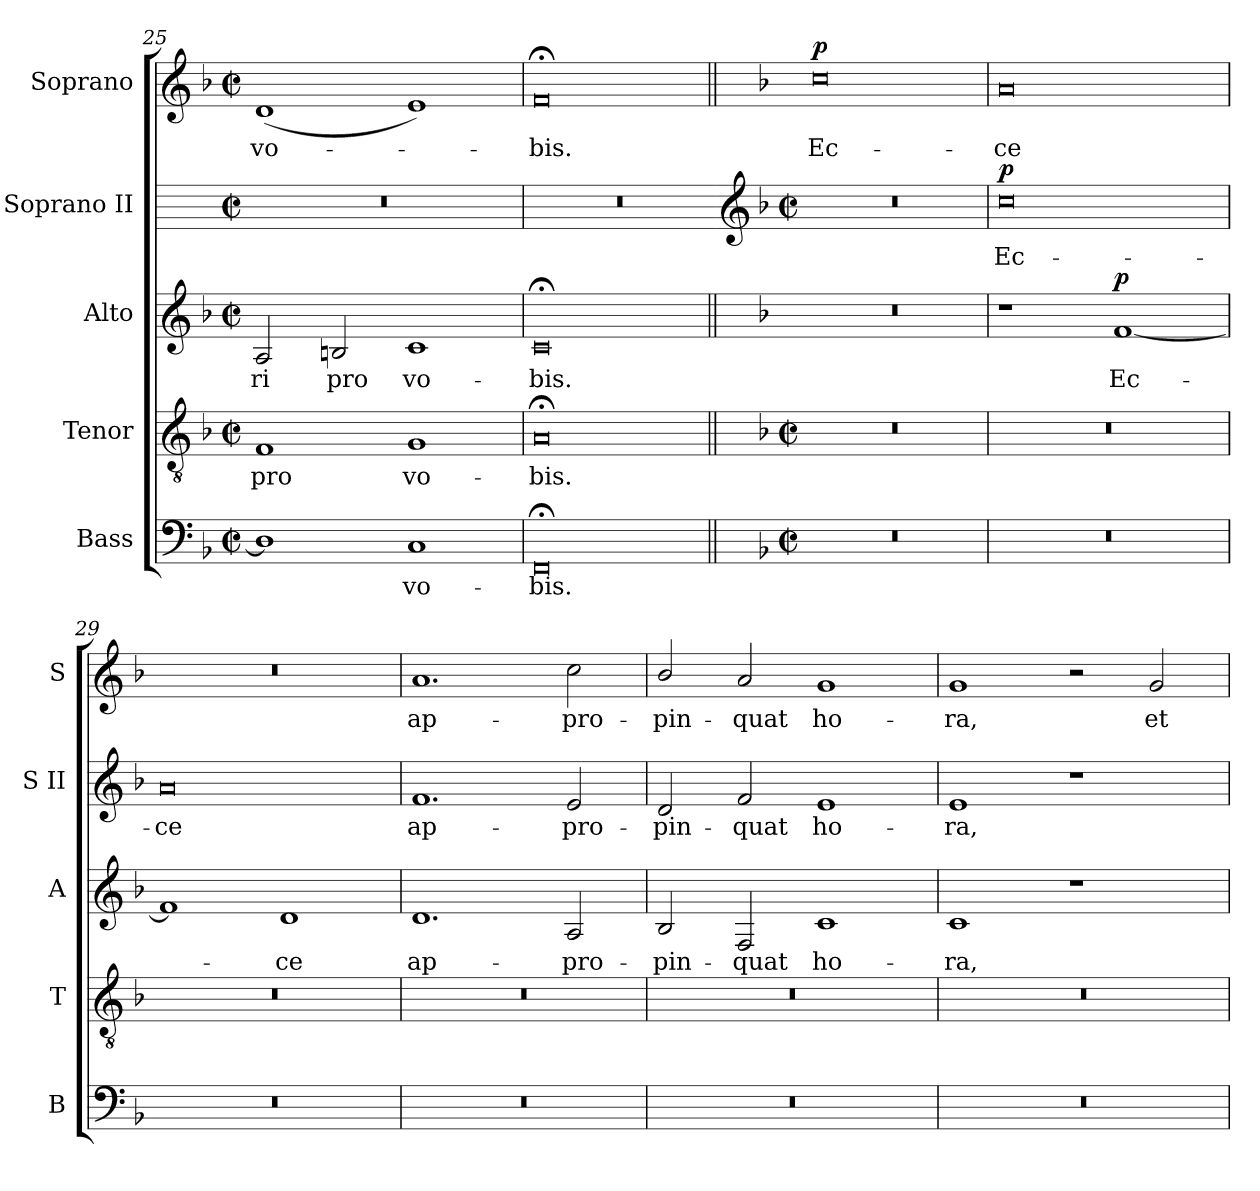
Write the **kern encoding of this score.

**kern	**text	**kern	**text	**kern	**text	**dynam	**kern	**text	**dynam	**kern	**text	**dynam
*part5	*part5	*part4	*part4	*part3	*part3	*part3	*part2	*part2	*part2	*part1	*part1	*part1
*staff5	*staff5	*staff4	*staff4	*staff3	*staff3	*staff3	*staff2	*staff2	*staff2	*staff1	*staff1	*staff1
*I"Bass	*	*I"Tenor	*	*I"Alto	*	*	*I"Soprano II	*	*	*I"Soprano	*	*
*I'B	*	*I'T	*	*I'A	*	*	*I'S II	*	*	*I'S	*	*
*clefF4	*	*clefGv2	*	*clefG2	*	*	*	*	*	*clefG2	*	*
*k[b-]	*	*k[b-]	*	*k[b-]	*	*	*	*	*	*k[b-]	*	*
*F:	*	*F:	*	*F:	*	*	*	*	*	*F:	*	*
*M4/2	*	*M4/2	*	*M4/2	*	*	*M4/2	*	*	*M4/2	*	*
*met(c|)	*	*met(c|)	*	*met(c|)	*	*	*met(c|)	*	*	*met(c|)	*	*
=25	=25	=25	=25	=25	=25	=25	=25	=25	=25	=25	=25	=25
!	!	!	!LO:LY:b	!	!LO:LY:b	!	!	!	!	!	!LO:LY:b	!
1D/]	.	1F	pro	2A	-ri	.	0r	.	.	(<1d	vo-	.
!	!	!	!	!	!LO:LY:b	!	!	!	!	!	!	!
.	.	.	.	2Bn	pro	.	.	.	.	.	.	.
!	!LO:LY:b	!	!LO:LY:b	!	!LO:LY:b	!	!	!	!	!	!	!
1C	vo-	1G	vo-	1c	vo-	.	.	.	.	1e)	.	.
=26	=26	=26	=26	=26	=26	=26	=26	=26	=26	=26	=26	=26
!	!LO:LY:b	!	!LO:LY:b	!	!LO:LY:b	!	!	!	!	!	!LO:LY:b	!
0FF;<	-bis.	0A;<	-bis.	0c;<	-bis.	.	0r	.	.	0f;<	bis.	.
!!LO:LB:g=z
=27||	=27||	=27||	=27||	=27||	=27||	=27||	=27	=27||	=27||	=27||	=27||	=27||
*	*	*	*	*	*	*	*clefG2	*	*	*	*	*
*	*	*	*	*	*	*	*k[b-]	*	*	*	*	*
*	*	*	*	*	*	*	*F:	*	*	*	*	*
*M4/2	*	*M4/2	*	*	*	*	*M4/2	*	*	*	*	*
*met(c|)	*	*met(c|)	*	*	*	*	*met(c|)	*	*	*	*	*
!	!	!	!	!	!	!	!	!	!	!	!LO:LY:b	!LO:DY:b
0r	.	0r	.	0r	.	.	0r	.	.	0cc	Ec-	p
=28	=28	=28	=28	=28	=28	=28	=28	=28	=28	=28	=28	=28
!	!	!	!	!	!	!	!	!LO:LY:b	!LO:DY:b	!	!LO:LY:b	!
0r	.	0r	.	1r	.	.	0cc	Ec-	p	0a	-ce	.
!	!	!	!	!	!LO:LY:b	!LO:DY:b	!	!	!	!	!	!
.	.	.	.	[1f	Ec-	p	.	.	.	.	.	.
=29	=29	=29	=29	=29	=29	=29	=29	=29	=29	=29	=29	=29
!	!	!	!	!	!	!	!	!LO:LY:b	!	!	!	!
0r	.	0r	.	1f]	.	.	0a	-ce	.	0r	.	.
!	!	!	!	!	!LO:LY:b	!	!	!	!	!	!	!
.	.	.	.	1d	ce	.	.	.	.	.	.	.
=30	=30	=30	=30	=30	=30	=30	=30	=30	=30	=30	=30	=30
!	!	!	!	!	!LO:LY:b	!	!	!LO:LY:b	!	!	!LO:LY:b	!
0r	.	0r	.	1.d	ap-	.	1.f	ap-	.	1.a	ap-	.
!	!	!	!	!	!LO:LY:b	!	!	!LO:LY:b	!	!	!LO:LY:b	!
.	.	.	.	2A	-pro-	.	2e	-pro-	.	2cc	-pro-	.
=31	=31	=31	=31	=31	=31	=31	=31	=31	=31	=31	=31	=31
!	!	!	!	!	!LO:LY:b	!	!	!LO:LY:b	!	!	!LO:LY:b	!
0r	.	0r	.	2B-	-pin-	.	2d	-pin-	.	2b-/	-pin-	.
!	!	!	!	!	!LO:LY:b	!	!	!LO:LY:b	!	!	!LO:LY:b	!
.	.	.	.	2F	-quat	.	2f	-quat	.	2a	-quat	.
!	!	!	!	!	!LO:LY:b	!	!	!LO:LY:b	!	!	!LO:LY:b	!
.	.	.	.	1c	ho-	.	1e	ho-	.	1g	ho-	.
=32	=32	=32	=32	=32	=32	=32	=32	=32	=32	=32	=32	=32
!	!	!	!	!	!LO:LY:b	!	!	!LO:LY:b	!	!	!LO:LY:b	!
0r	.	0r	.	1c	-ra,	.	1e	-ra,	.	1g	-ra,	.
.	.	.	.	1r	.	.	1r	.	.	2r	.	.
!	!	!	!	!	!	!	!	!	!	!	!LO:LY:b	!
.	.	.	.	.	.	.	.	.	.	2g	et	.
=	=	=	=	=	=	=	=	=	=	=	=	=
*-	*-	*-	*-	*-	*-	*-	*-	*-	*-	*-	*-	*-
